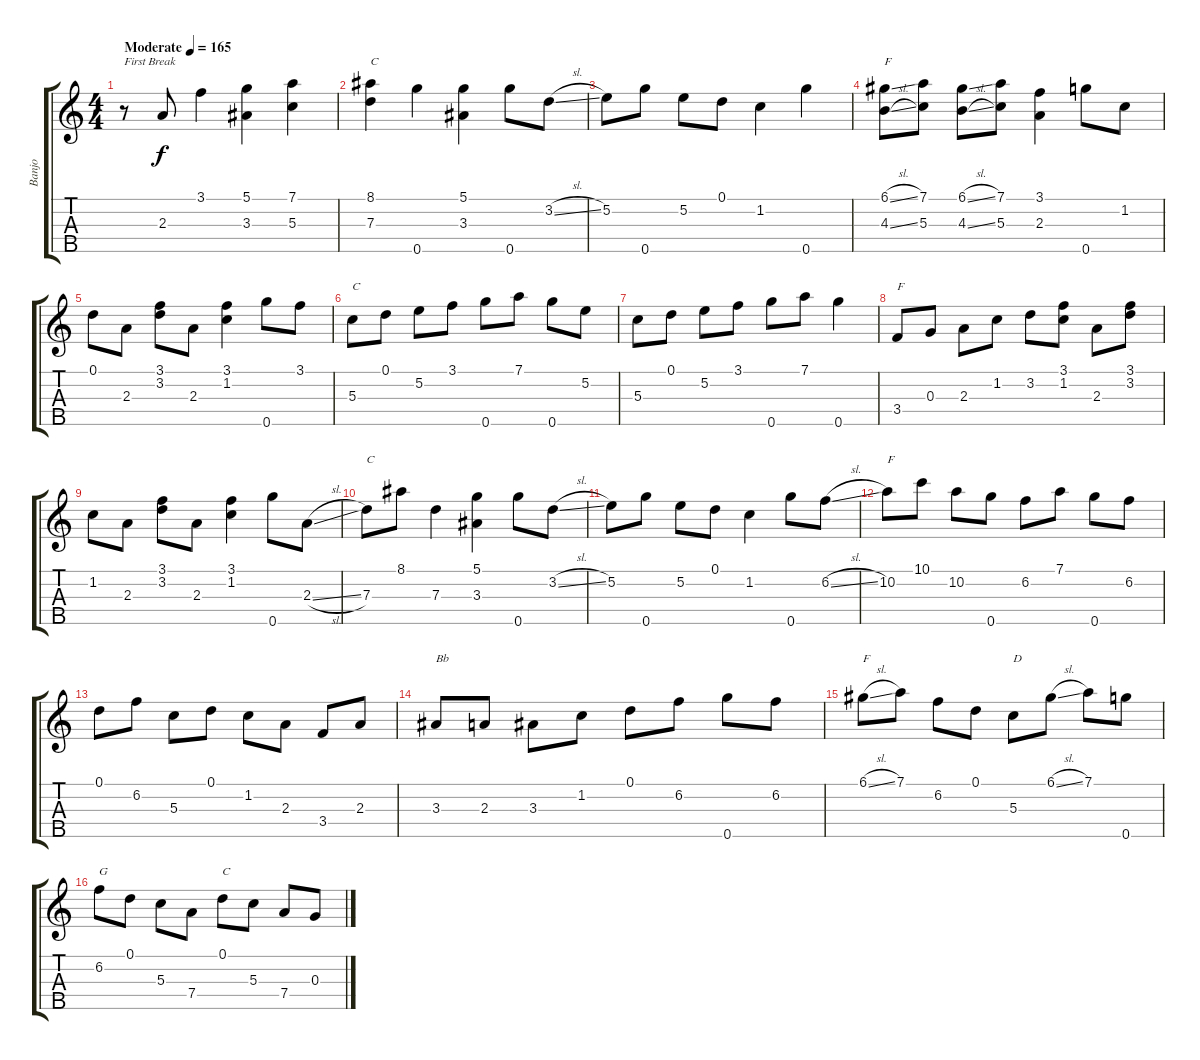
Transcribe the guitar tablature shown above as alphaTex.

\track ("Banjo" "Banjo") {instrument electricguitarjazz}
\staff {score tabs}
\tuning (D4 B3 G3 D3 G4) {hide}
\ts (4 4)
\tempo (165 "Moderate")
\clef g2
\ks c
r.8{txt "First Break" dy f instrument electricguitarjazz} 2.3.8 3.1.4 (5.1 3.3).4 (7.1 5.3).4 |
(8.1 7.3).4{txt "C"} 0.5.4 (5.1 3.3).4 0.5.8 3.2{sl}.8 |
5.2.8 0.5.8 5.2.8 0.1.8 1.2.4 0.5.4 |
(6.1{sl} 4.3{sl}).8{txt "F"} (7.1 5.3).8 (6.1{sl} 4.3{sl}).8 (7.1 5.3).8 (3.1 2.3).4 0.5.8 1.2.8 |
0.1.8 2.3.8 (3.1 3.2).8 2.3.8 (3.1 1.2).4 0.5.8 3.1.8 |
5.3.8{txt "C"} 0.1.8 5.2.8 3.1.8 0.5.8 7.1.8 0.5.8 5.2.8 |
5.3.8 0.1.8 5.2.8 3.1.8 0.5.8 7.1.8 0.5.4 |
3.4.8{txt "F"} 0.3.8 2.3.8 1.2.8 3.2.8 (3.1 1.2).8 2.3.8 (3.1 3.2).8 |
1.2.8 2.3.8 (3.1 3.2).8 2.3.8 (3.1 1.2).4 0.5.8 2.3{sl}.8 |
7.3.8{txt "C"} 8.1.8 7.3.4 (5.1 3.3).4 0.5.8 3.2{sl}.8 |
5.2.8 0.5.8 5.2.8 0.1.8 1.2.4 0.5.8 6.2{sl}.8 |
10.2.8{txt "F"} 10.1.8 10.2.8 0.5.8 6.2.8 7.1.8 0.5.8 6.2.8 |
0.1.8 6.2.8 5.3.8 0.1.8 1.2.8 2.3.8 3.4.8 2.3.8 |
3.3.8{txt "Bb"} 2.3.8 3.3.8 1.2.8 0.1.8 6.2.8 0.5.8 6.2.8 |
6.1{sl}.8{txt "F"} 7.1.8 6.2.8 0.1.8 5.3.8{txt "D"} 6.1{sl}.8 7.1.8 0.5.8 |
6.2.8{txt "G"} 0.1.8 5.3.8 7.4.8 0.1.8{txt "C"} 5.3.8 7.4.8 0.3.8
